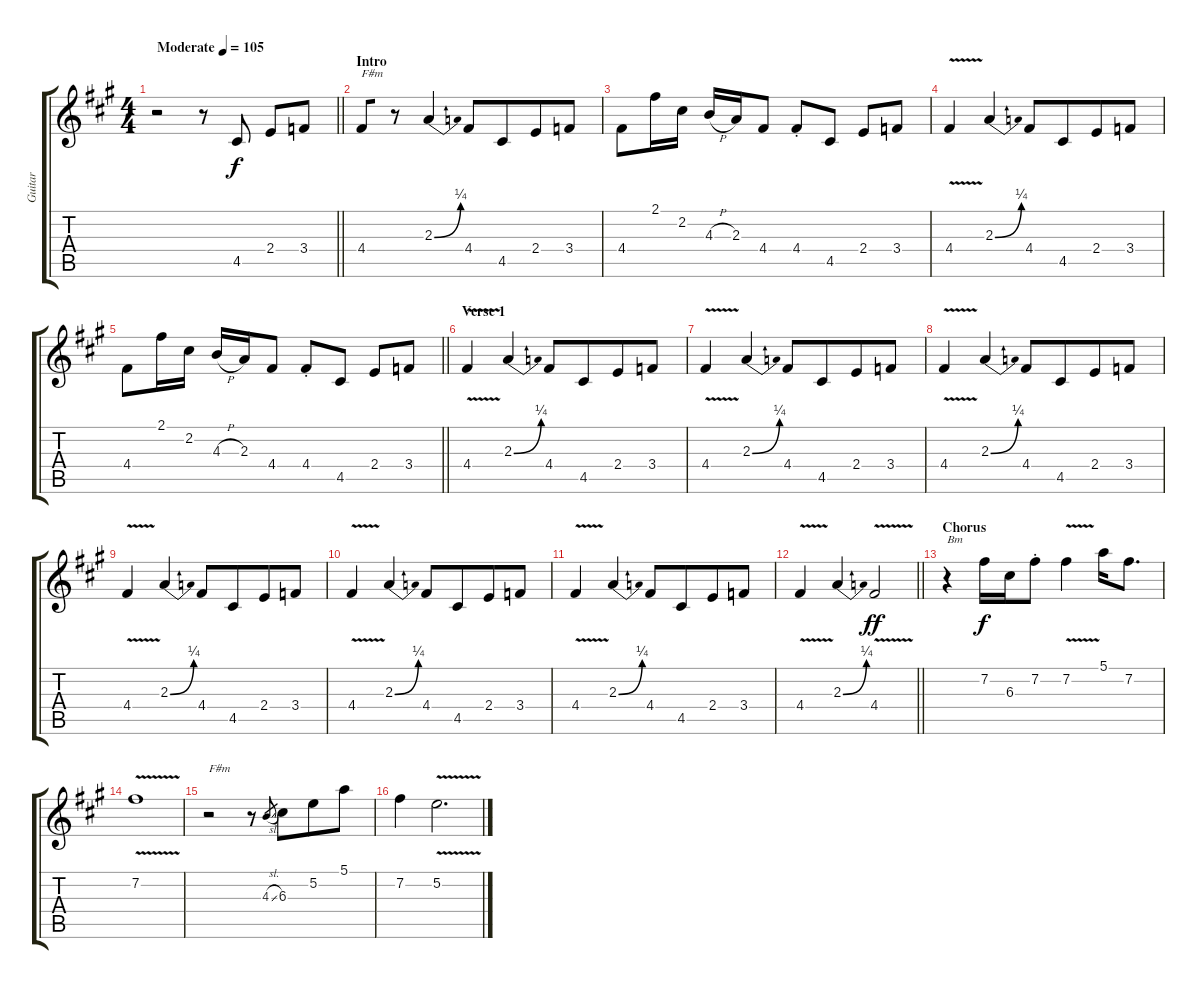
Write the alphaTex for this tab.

\track ("Guitar" "Guitar") {instrument distortionguitar}
\staff {score tabs}
\tuning (E4 B3 G3 D3 A2 E2) {hide}
\ts (4 4)
\tempo (105 "Moderate")
\clef g2
\barLineRight lightlight
\ks a
r.2{dy f instrument distortionguitar} r.8{beam merge} 4.5.8 2.4.8 3.4.8 |
\section ("" "Intro")
4.4.8{txt "F#m" beam merge} r.8 2.3{be (bend 0 0 60 1)}.4 4.4.8 4.5.8{beam merge} 2.4.8{beam merge} 3.4.8 |
4.4.8 2.1.16 2.2.16 4.3{h}.16{beam merge} 2.3.16 4.4.8 4.4{st}.8 4.5.8 2.4.8{beam merge} 3.4.8 |
4.4{v}.4 2.3{be (bend 0 0 60 1)}.4 4.4.8 4.5.8{beam merge} 2.4.8{beam merge} 3.4.8 |
\barLineRight lightlight
4.4.8 2.1.16 2.2.16 4.3{h}.16{beam merge} 2.3.16 4.4.8 4.4{st}.8 4.5.8 2.4.8{beam merge} 3.4.8 |
\section ("" "Verse 1")
4.4{v}.4 2.3{be (bend 0 0 60 1)}.4 4.4.8 4.5.8{beam merge} 2.4.8{beam merge} 3.4.8 |
4.4{v}.4 2.3{be (bend 0 0 60 1)}.4 4.4.8 4.5.8{beam merge} 2.4.8{beam merge} 3.4.8 |
4.4{v}.4 2.3{be (bend 0 0 60 1)}.4 4.4.8 4.5.8{beam merge} 2.4.8{beam merge} 3.4.8 |
4.4{v}.4 2.3{be (bend 0 0 60 1)}.4 4.4.8 4.5.8{beam merge} 2.4.8{beam merge} 3.4.8 |
4.4{v}.4 2.3{be (bend 0 0 60 1)}.4 4.4.8 4.5.8{beam merge} 2.4.8{beam merge} 3.4.8 |
4.4{v}.4 2.3{be (bend 0 0 60 1)}.4 4.4.8 4.5.8{beam merge} 2.4.8{beam merge} 3.4.8 |
\barLineRight lightlight
4.4{v}.4 2.3{be (bend 0 0 60 1)}.4 4.4{v}.2{dy ff} |
\section ("" "Chorus")
r.4{txt "Bm" beam merge} 7.2.16{dy f beam merge} 6.3.16{beam merge} 7.2{st}.8 7.2{v}.4 5.1.16 7.2.8{d} |
7.2{v}.1 |
r.2{txt "F#m"} r.8 4.3{sl}.8{gr beam merge} 6.3.8{beam merge} 5.2.8 5.1.8 |
7.2.4 5.2{v}.2{d}
